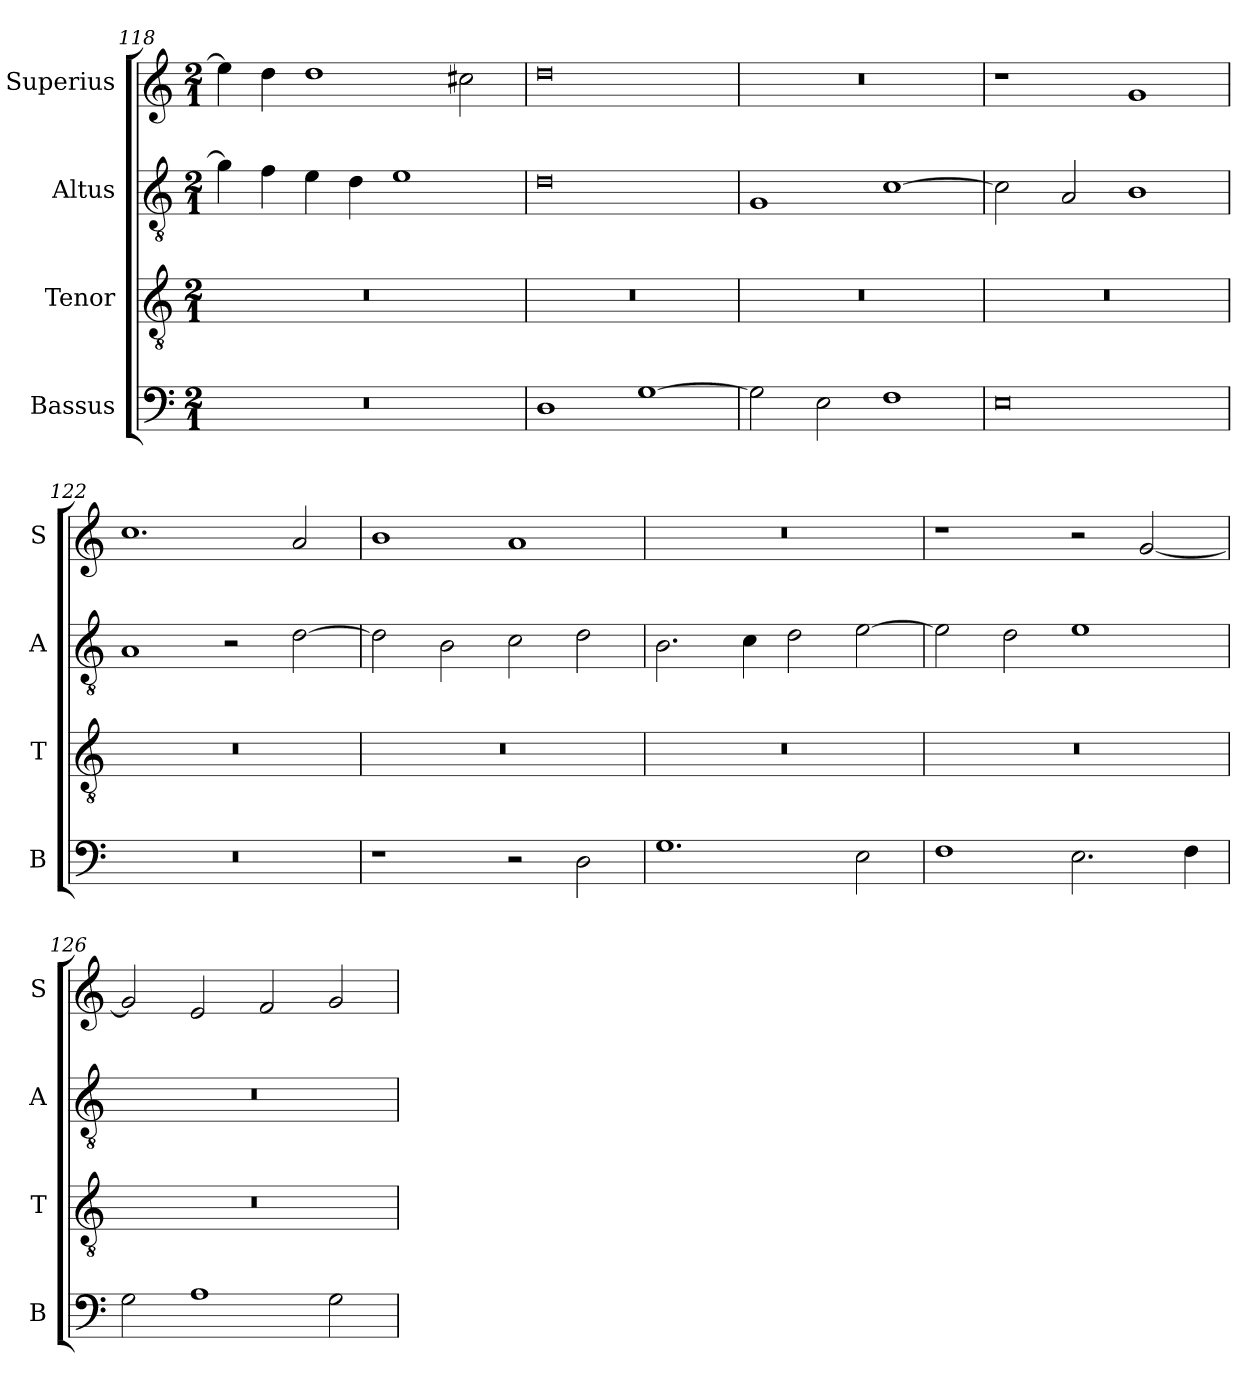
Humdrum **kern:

**kern	**kern	**kern	**kern
*part4	*part3	*part2	*part1
*staff4	*staff3	*staff2	*staff1
*I"Bassus	*I"Tenor	*I"Altus	*I"Superius
*I'B	*I'T	*I'A	*I'S
*clefF4	*clefGv2	*clefGv2	*clefG2
*k[]	*k[]	*k[]	*k[]
*M2/1	*M2/1	*M2/1	*M2/1
=118	=118	=118	=118
0r	0r	4g\]	4ee\]
.	.	4f\	4dd\
.	.	4e\	1dd
.	.	4d\	.
.	.	1e	.
.	.	.	2cc#X\
=119	=119	=119	=119
1D	0r	0d	0dd
[1G	.	.	.
=120	=120	=120	=120
2G\]	0r	1G	0r
2E\	.	.	.
1F	.	[1c	.
=121	=121	=121	=121
0E	0r	2c\]	1r
.	.	2A/	.
.	.	1B	1g
=122	=122	=122	=122
0r	0r	1A	1.cc
.	.	2r	.
.	.	[2d\	2a/
=123	=123	=123	=123
1r	0r	2d\]	1b
.	.	2B\	.
2r	.	2c\	1a
2D\	.	2d\	.
=124	=124	=124	=124
1.G	0r	2.B\	0r
.	.	4c\	.
.	.	2d\	.
2E\	.	[2e\	.
=125	=125	=125	=125
1F	0r	2e\]	1r
.	.	2d\	.
2.E\	.	1e	2r
.	.	.	[2g/
4F\	.	.	.
=126	=126	=126	=126
2G\	0r	0r	2g/]
1A	.	.	2e/
.	.	.	2f/
2G\	.	.	2g/
=	=	=	=
*-	*-	*-	*-
